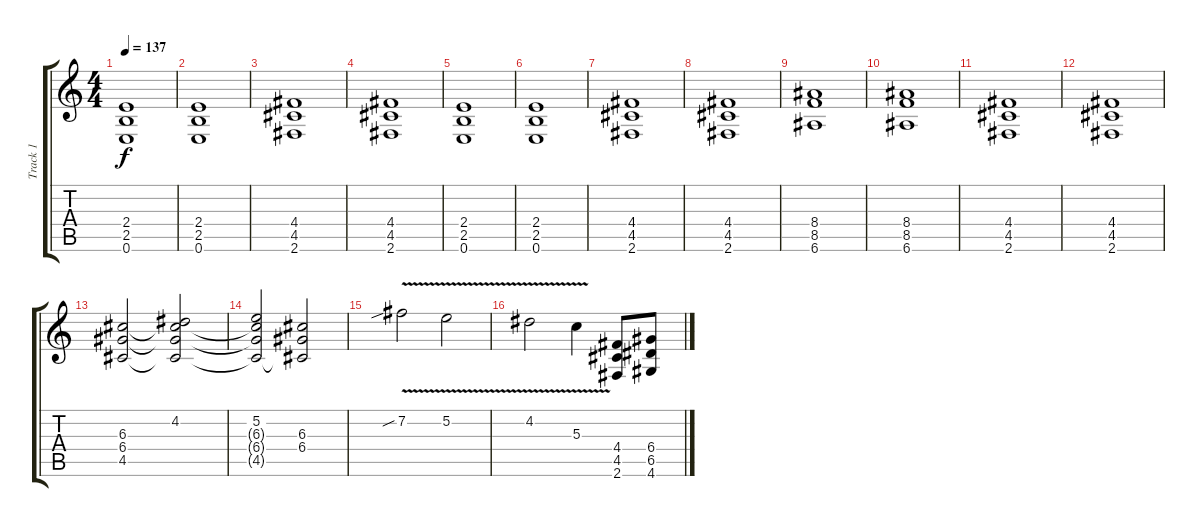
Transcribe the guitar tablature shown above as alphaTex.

\track ("Track 1" "Track 1") {solo instrument distortionguitar}
\staff {score tabs}
\tuning (E4 B3 G3 D3 A2 E2) {hide}
\ts (4 4)
\tempo 137
\clef g2
\ks c
(2.4 2.5 0.6).1{dy f} |
(2.4 2.5 0.6).1 |
(4.4 4.5 2.6).1 |
(4.4 4.5 2.6).1 |
(2.4 2.5 0.6).1 |
(2.4 2.5 0.6).1 |
(4.4 4.5 2.6).1 |
(4.4 4.5 2.6).1 |
(8.4 8.5 6.6).1 |
(8.4 8.5 6.6).1 |
(4.4 4.5 2.6).1 |
(4.4 4.5 2.6).1 |
(6.3 6.4 4.5).2 (4.2 6.3{t} 6.4{t} 4.5{t}).2 |
(5.2 6.3{t} 6.4{t} 4.5{t}).2 (6.3 6.4 4.5{t}).2 |
7.2{v sib}.2 5.2{v}.2 |
4.2{v}.2 5.3{v}.4 (4.4 4.5 2.6).8 (6.4 6.5 4.6).8
